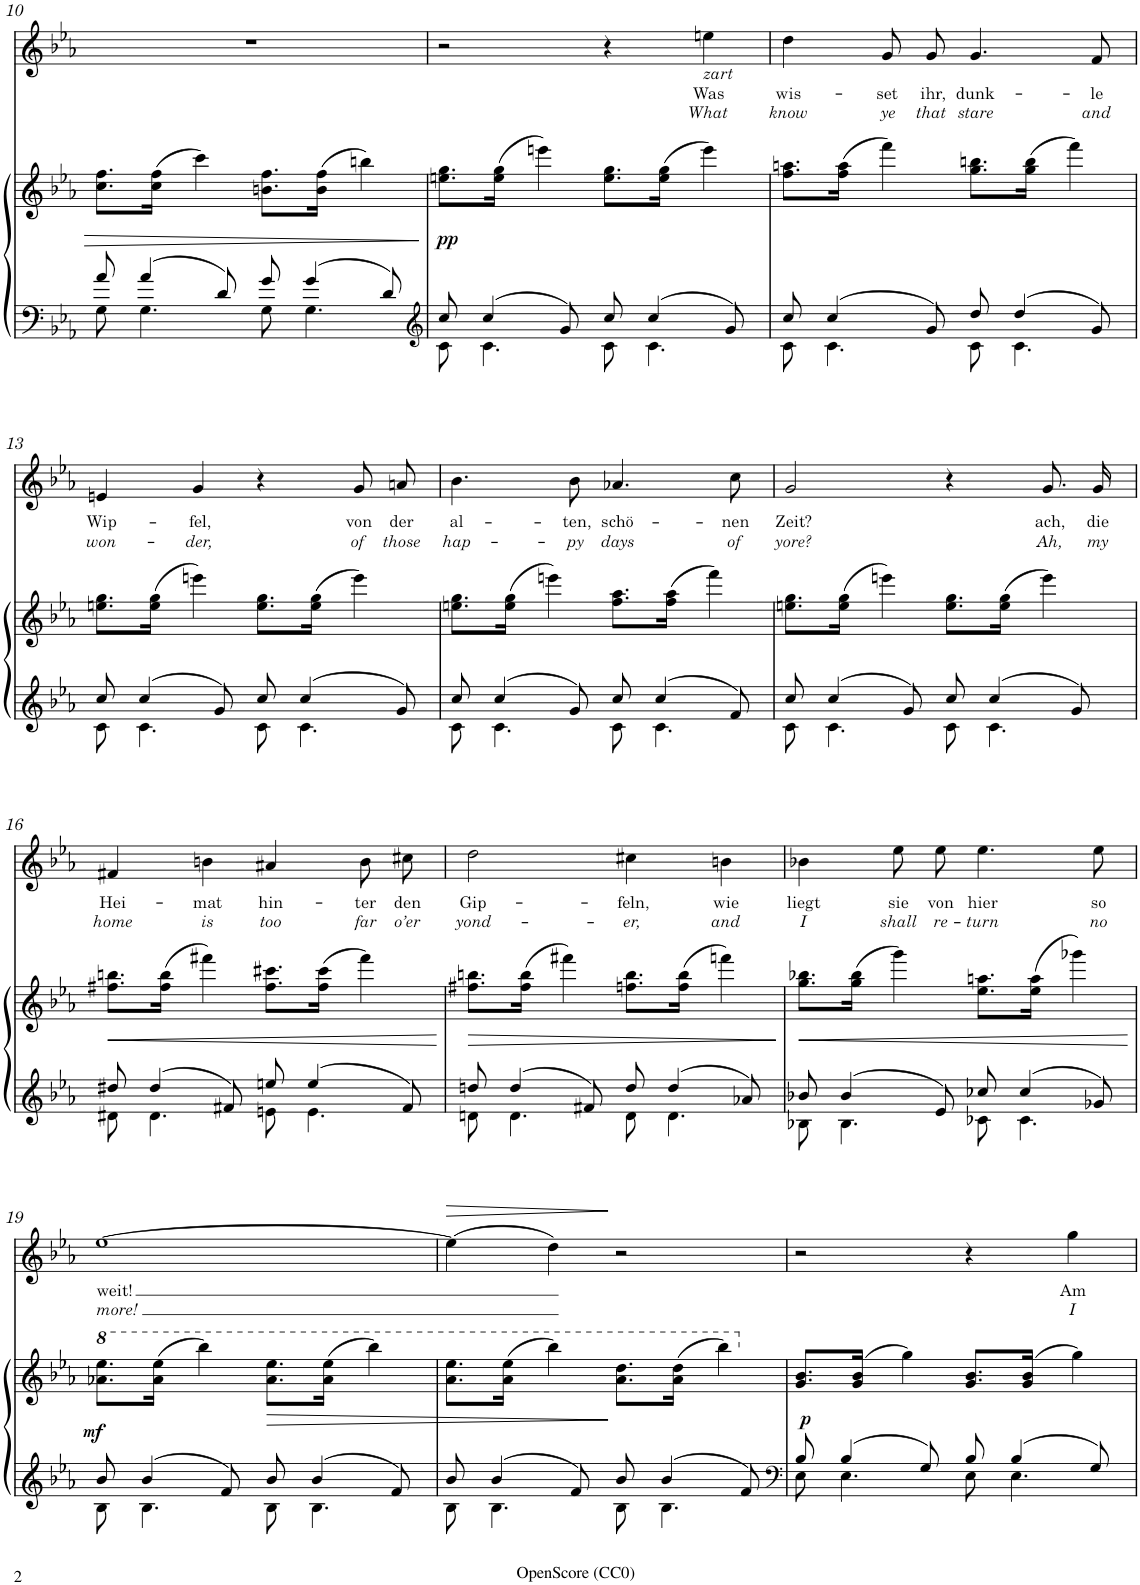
**kern	**kern	**dynam	**kern	**text	**text	**dynam
*part2	*part2	*part2	*part1	*part1	*part1	*part1
*staff3	*staff2	*staff2/3	*staff1	*staff1	*staff1	*staff1
*I"Piano	*	*	*I"Voice	*	*	*
*I'Pno	*	*	*	*	*	*
!!LO:PB:g=z
*clefF4	*clefG2	*	*clefG2	*	*	*
*k[b-e-a-]	*k[b-e-a-]	*	*k[b-e-a-]	*	*	*
*M4/4	*M4/4	*	*M4/4	*	*	*
=10	=10	=10	=10	=10	=10	=10
*^	*	*	*	*	*	*
8a-/	8G\	8.cc\ 8.ff\L	.	1r	.	.	.
4a-/	4.G\	.	.	.	.	.	.
.	.	(16cc\ 16ff\Jk	.	.	.	.	.
.	.	4ccc\)	.	.	.	.	.
8d/	.	.	.	.	.	.	.
8g/	8G\	8.bn\ 8.ff\L	.	.	.	.	.
4g/	4.G\	.	.	.	.	.	.
.	.	(16b\ 16ff\Jk	.	.	.	.	.
.	.	4bbn\)	.	.	.	.	.
8d/	.	.	.	.	.	.	.
=11	=11	=11	=11	=11	=11	=11	=11
*clefG2	*	*	*	*	*	*	*
!	!	!	!LO:DY:b	!	!	!	!
8cc/	8c\	8.een\ 8.gg\L	pp	2r	.	.	.
4cc/	4.c\	.	.	.	.	.	.
.	.	(16ee\ 16gg\Jk	.	.	.	.	.
.	.	4eeen\)	.	.	.	.	.
8g/	.	.	.	.	.	.	.
8cc/	8c\	8.ee\ 8.gg\L	.	4r	.	.	.
4cc/	4.c\	.	.	.	.	.	.
.	.	(16ee\ 16gg\Jk	.	.	.	.	.
!	!	!	!	!LO:TX:b:i:t=zart	!	!	!
!	!	!	!	!	!LO:LY:b	!LO:LY:b	!
.	.	4eee\)	.	4een\	Was	What	.
8g/	.	.	.	.	.	.	.
=12	=12	=12	=12	=12	=12	=12	=12
!	!	!	!	!	!LO:LY:b	!LO:LY:b	!
8cc/	8c\	8.ff\ 8.aan\L	.	4dd\	wis-	know	.
4cc/	4.c\	.	.	.	.	.	.
.	.	(16ff\ 16aa\Jk	.	.	.	.	.
!	!	!	!	!	!LO:LY:b	!LO:LY:b	!
.	.	4fff\)	.	8g/L	-set	ye	.
!	!	!	!	!	!LO:LY:b	!LO:LY:b	!
8g/	.	.	.	8g/J	ihr,	that	.
!	!	!	!	!	!LO:LY:b	!LO:LY:b	!
8dd/	8c\	8.gg\ 8.bbn\L	.	4.g/	dunk-	stare	.
4dd/	4.c\	.	.	.	.	.	.
.	.	(16gg\ 16bb\Jk	.	.	.	.	.
.	.	4fff\)	.	.	.	.	.
!	!	!	!	!	!LO:LY:b	!LO:LY:b	!
8g/	.	.	.	8f/	-le	and	.
!!LO:LB:g=z
=13	=13	=13	=13	=13	=13	=13	=13
!	!	!	!	!	!LO:LY:b	!LO:LY:b	!
8cc/	8c\	8.een\ 8.gg\L	.	4en/	Wip-	won-	.
4cc/	4.c\	.	.	.	.	.	.
.	.	(16ee\ 16gg\Jk	.	.	.	.	.
!	!	!	!	!	!LO:LY:b	!LO:LY:b	!
.	.	4eeen\)	.	4g/	-fel,	-der,	.
8g/	.	.	.	.	.	.	.
8cc/	8c\	8.ee\ 8.gg\L	.	4r	.	.	.
4cc/	4.c\	.	.	.	.	.	.
.	.	(16ee\ 16gg\Jk	.	.	.	.	.
!	!	!	!	!	!LO:LY:b	!LO:LY:b	!
.	.	4eee\)	.	8g/L	von	of	.
!	!	!	!	!	!LO:LY:b	!LO:LY:b	!
8g/	.	.	.	8an/J	der	those	.
=14	=14	=14	=14	=14	=14	=14	=14
!	!	!	!	!	!LO:LY:b	!LO:LY:b	!
8cc/	8c\	8.een\ 8.gg\L	.	4.b-\	al-	hap-	.
4cc/	4.c\	.	.	.	.	.	.
.	.	(16ee\ 16gg\Jk	.	.	.	.	.
.	.	4eeen\)	.	.	.	.	.
!	!	!	!	!	!LO:LY:b	!LO:LY:b	!
8g/	.	.	.	8b-\	-ten,	-py	.
!	!	!	!	!	!LO:LY:b	!LO:LY:b	!
8cc/	8c\	8.ff\ 8.aa-\L	.	4.a-X/	schö-	days	.
4cc/	4.c\	.	.	.	.	.	.
.	.	(16ff\ 16aa-\Jk	.	.	.	.	.
.	.	4fff\)	.	.	.	.	.
!	!	!	!	!	!LO:LY:b	!LO:LY:b	!
8f/	.	.	.	8cc\	-nen	of	.
=15	=15	=15	=15	=15	=15	=15	=15
!	!	!	!	!	!LO:LY:b	!LO:LY:b	!
8cc/	8c\	8.een\ 8.gg\L	.	2g/	Zeit?	yore?	.
4cc/	4.c\	.	.	.	.	.	.
.	.	(16ee\ 16gg\Jk	.	.	.	.	.
.	.	4eeen\)	.	.	.	.	.
8g/	.	.	.	.	.	.	.
8cc/	8c\	8.ee\ 8.gg\L	.	4r	.	.	.
4cc/	4.c\	.	.	.	.	.	.
.	.	(16ee\ 16gg\Jk	.	.	.	.	.
!	!	!	!	!	!LO:LY:b	!LO:LY:b	!
.	.	4eee\)	.	8.g/L	ach,	Ah,	.
8g/	.	.	.	.	.	.	.
!	!	!	!	!	!LO:LY:b	!LO:LY:b	!
.	.	.	.	16g/Jk	die	my	.
!!LO:LB:g=z
=16	=16	=16	=16	=16	=16	=16	=16
!	!	!	!LO:HP:b	!	!LO:LY:b	!LO:LY:b	!
8dd#X/	8d#X\	8.ff#X\ 8.bbn\L	<	4f#X/	Hei-	home	.
4dd#/	4.d#\	.	.	.	.	.	.
.	.	(16ff#\ 16bb\Jk	.	.	.	.	.
!	!	!	!	!	!LO:LY:b	!LO:LY:b	!
.	.	4fff#X\)	.	4bn\	-mat	is	.
8f#X/	.	.	.	.	.	.	.
!	!	!	!	!	!LO:LY:b	!LO:LY:b	!
8een/	8en\	8.ff#\ 8.ccc#X\L	.	4a#X/	hin-	too	.
4ee/	4.e\	.	.	.	.	.	.
.	.	(16ff#\ 16ccc#\Jk	.	.	.	.	.
!	!	!	!	!	!LO:LY:b	!LO:LY:b	!
.	.	4fff#\)	.	8b\L	-ter	far	.
!	!	!	!	!	!LO:LY:b	!LO:LY:b	!
8f#/	.	.	.	8cc#X\J	den	o’er	.
*v	*v	*	*	*	*	*	*
.	.	[	.	.	.	.
=17	=17	=17	=17	=17	=17	=17
*^	*	*	*	*	*	*
!	!	!	!LO:HP:b	!	!LO:LY:b	!LO:LY:b	!
8ddn/	8dn\	8.ff#X\ 8.bbn\L	>	2dd\	Gip-	yond-	.
4dd/	4.d\	.	.	.	.	.	.
.	.	(16ff#\ 16bb\Jk	.	.	.	.	.
.	.	4fff#X\)	.	.	.	.	.
8f#X/	.	.	.	.	.	.	.
!	!	!	!	!	!LO:LY:b	!LO:LY:b	!
8dd/	8d\	8.ffn\ 8.bb\L	.	4cc#X\	-feln,	-er,	.
4dd/	4.d\	.	.	.	.	.	.
.	.	(16ff\ 16bb\Jk	.	.	.	.	.
!	!	!	!	!	!LO:LY:b	!LO:LY:b	!
.	.	4fffn\)	.	4bn\	wie	and	.
8a-X/	.	.	.	.	.	.	.
*v	*v	*	*	*	*	*	*
.	.	]	.	.	.	.
=18	=18	=18	=18	=18	=18	=18
*^	*	*	*	*	*	*
!	!	!	!LO:HP:b	!	!LO:LY:b	!LO:LY:b	!
8b-X/	8B-X\	8.gg\ 8.bb-X\L	<	4b-X\	liegt	I	.
4b-/	4.B-\	.	.	.	.	.	.
.	.	(16gg\ 16bb-\Jk	.	.	.	.	.
!	!	!	!	!	!LO:LY:b	!LO:LY:b	!
.	.	4ggg\)	.	8ee-\L	sie	shall	.
!	!	!	!	!	!LO:LY:b	!LO:LY:b	!
8e-/	.	.	.	8ee-\J	von	re-	.
!	!	!	!	!	!LO:LY:b	!LO:LY:b	!
8cc-X/	8c-X\	8.ee-\ 8.aan\L	.	4.ee-\	hier	-turn	.
4cc-/	4.c-\	.	.	.	.	.	.
.	.	(16ee-\ 16aa\Jk	.	.	.	.	.
.	.	4ggg-X\)	.	.	.	.	.
!	!	!	!	!	!LO:LY:b	!LO:LY:b	!
8g-X/	.	.	.	8ee-\	so	no	.
*v	*v	*	*	*	*	*	*
.	.	[	.	.	.	.
!!LO:LB:g=z
=19	=19	=19	=19	=19	=19	=19
*^	*	*	*	*	*	*
*	*	*8va	*	*	*	*	*
!	!	!	!LO:DY:b	!	!LO:LY:b	!LO:LY:b	!
8b-/	8B-\	8.aa-X\ 8.eee-\L	mf	[1ee-	weit!	more!	.
4b-/	4.B-\	.	.	.	.	.	.
.	.	(16aa-\ 16eee-\Jk	.	.	.	.	.
.	.	4bbb-\)	.	.	.	.	.
8f/	.	.	.	.	.	.	.
!	!	!	!LO:HP:b	!	!	!	!
8b-/	8B-\	8.aa-\ 8.eee-\L	>	.	.	.	.
4b-/	4.B-\	.	.	.	.	.	.
.	.	(16aa-\ 16eee-\Jk	.	.	.	.	.
.	.	4bbb-\)	.	.	.	.	.
8f/	.	.	.	.	.	.	.
=20	=20	=20	=20	=20	=20	=20	=20
!	!	!	!	!	!	!	!LO:HP:b
8b-/	8B-\	8.aa-\ 8.eee-\L	.	(4ee-\]	.	.	>
4b-/	4.B-\	.	.	.	.	.	.
.	.	(16aa-\ 16eee-\Jk	.	.	.	.	.
.	.	4bbb-\)	.	4dd\)	.	.	.
8f/	.	.	.	.	.	.	.
8b-/	8B-\	8.aa-\ 8.ddd\L	]	2r	.	.	]
4b-/	4.B-\	.	.	.	.	.	.
.	.	(16aa-\ 16ddd\Jk	.	.	.	.	.
.	.	4bbb-\)	.	.	.	.	.
8f/	.	.	.	.	.	.	.
=21	=21	=21	=21	=21	=21	=21	=21
*clefF4	*	*	*	*	*	*	*
*	*	*X8va	*	*	*	*	*
!	!	!	!LO:DY:b	!	!	!	!
8B-/	8E-\	8.g/ 8.b-/L	p	2r	.	.	.
4B-/	4.E-\	.	.	.	.	.	.
.	.	(16g/ 16b-/Jk	.	.	.	.	.
.	.	4gg\)	.	.	.	.	.
8G/	.	.	.	.	.	.	.
8B-/	8E-\	8.g/ 8.b-/L	.	4r	.	.	.
4B-/	4.E-\	.	.	.	.	.	.
.	.	(16g/ 16b-/Jk	.	.	.	.	.
!	!	!	!	!	!LO:LY:b	!LO:LY:b	!
.	.	4gg\)	.	4gg\	Am	I	.
8G/	.	.	.	.	.	.	.
*v	*v	*	*	*	*	*	*
=	=	=	=	=	=	=
*-	*-	*-	*-	*-	*-	*-
